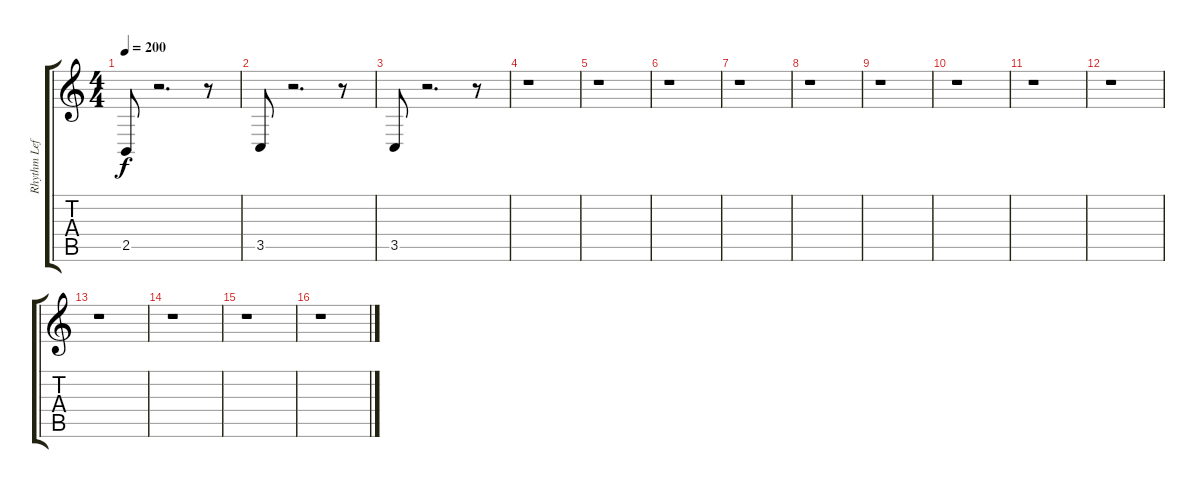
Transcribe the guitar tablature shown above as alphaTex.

\track ("Rhythm Left" "Rhythm Lef") {instrument agogo}
\staff {score tabs}
\tuning (E4 B3 G3 D3 A2 E2) {hide}
\ts (4 4)
\tempo 200
\clef g2
\ks c
2.5.8{dy f} r.2{d} r.8 |
3.5.8 r.2{d} r.8 |
3.5.8 r.2{d} r.8 |
r.1 |
r.1 |
r.1 |
r.1 |
r.1 |
r.1 |
r.1 |
r.1 |
r.1 |
r.1 |
r.1 |
r.1 |
r.1
